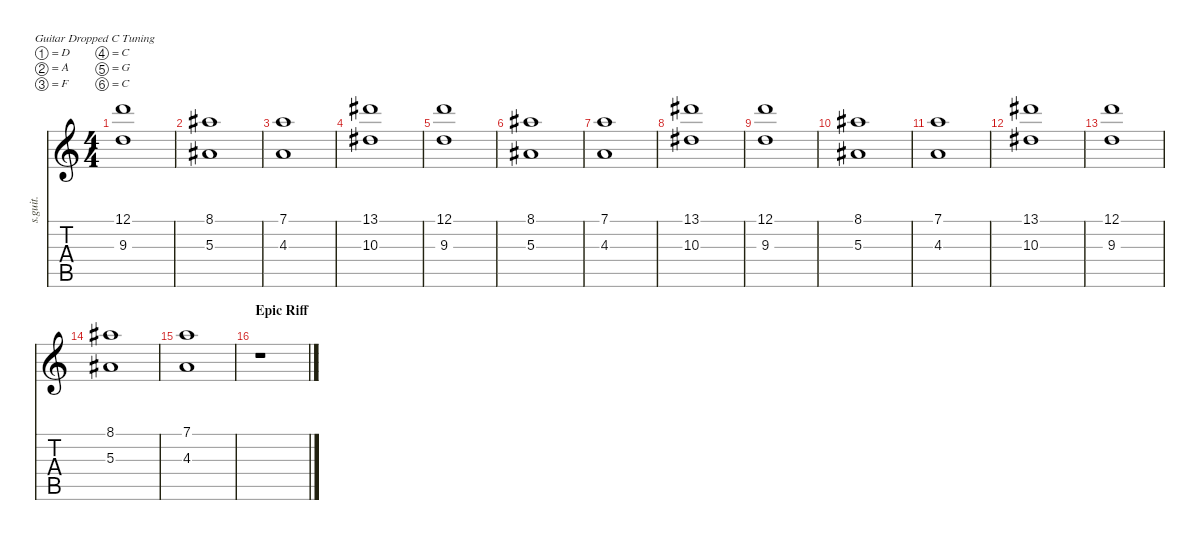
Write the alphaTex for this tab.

\defaultSystemsLayout 4
\hideDynamics
\bracketExtendMode nobrackets
\track ("Sub-Guitar" "s.guit.") {instrument distortionguitar}
\staff {score tabs}
\tuning (D4 A3 F3 C3 G2 C2)
\ts (4 4)
\tempo (106 hide)
\clef g2
\ks c
(12.1 9.3).1{lyrics (0 "") lyrics (1 "") lyrics (2 "") lyrics (3 "") lyrics (4 "") dy f} |
(8.1{acc #} 5.3{acc #}).1{lyrics (0 "") lyrics (1 "") lyrics (2 "") lyrics (3 "") lyrics (4 "")} |
(7.1 4.3).1{lyrics (0 "") lyrics (1 "") lyrics (2 "") lyrics (3 "") lyrics (4 "")} |
(13.1{acc #} 10.3{acc #}).1{lyrics (0 "") lyrics (1 "") lyrics (2 "") lyrics (3 "") lyrics (4 "")} |
(12.1 9.3).1{lyrics (0 "") lyrics (1 "") lyrics (2 "") lyrics (3 "") lyrics (4 "")} |
(8.1{acc #} 5.3{acc #}).1{lyrics (0 "") lyrics (1 "") lyrics (2 "") lyrics (3 "") lyrics (4 "")} |
(7.1 4.3).1{lyrics (0 "") lyrics (1 "") lyrics (2 "") lyrics (3 "") lyrics (4 "")} |
(13.1{acc #} 10.3{acc #}).1{lyrics (0 "") lyrics (1 "") lyrics (2 "") lyrics (3 "") lyrics (4 "")} |
(12.1 9.3).1{lyrics (0 "") lyrics (1 "") lyrics (2 "") lyrics (3 "") lyrics (4 "")} |
(8.1{acc #} 5.3{acc #}).1{lyrics (0 "") lyrics (1 "") lyrics (2 "") lyrics (3 "") lyrics (4 "")} |
(7.1 4.3).1{lyrics (0 "") lyrics (1 "") lyrics (2 "") lyrics (3 "") lyrics (4 "")} |
(13.1{acc #} 10.3{acc #}).1{lyrics (0 "") lyrics (1 "") lyrics (2 "") lyrics (3 "") lyrics (4 "")} |
(12.1 9.3).1{lyrics (0 "") lyrics (1 "") lyrics (2 "") lyrics (3 "") lyrics (4 "")} |
(8.1{acc #} 5.3{acc #}).1{lyrics (0 "") lyrics (1 "") lyrics (2 "") lyrics (3 "") lyrics (4 "")} |
(7.1 4.3).1{lyrics (0 "") lyrics (1 "") lyrics (2 "") lyrics (3 "") lyrics (4 "")} |
\section ("" "Epic Riff")
\tempo (212 hide)
r.1
